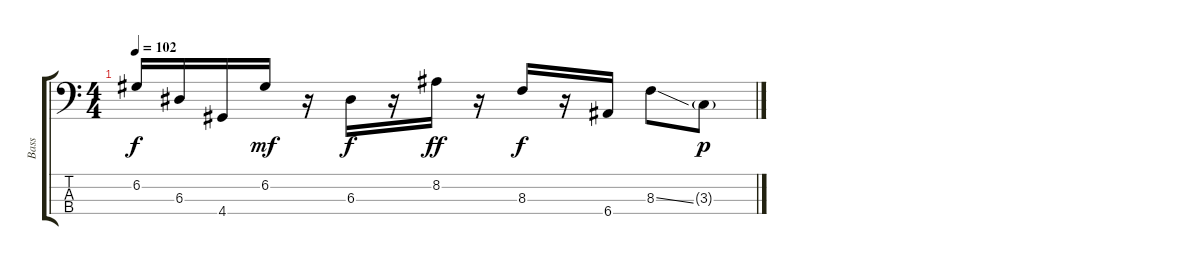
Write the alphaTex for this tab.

\track ("Bass" "Bass") {instrument electricbassfinger}
\staff {score tabs}
\tuning (G2 D2 A1 E1) {hide}
\ts (4 4)
\tempo 102
\clef f4
\ks c
6.2.16{dy f} 6.3.16 4.4.16 6.2.16{dy mf} r.16 6.3.16{dy f} r.16 8.2.16{dy ff} r.16 8.3.16{dy f} r.16 6.4.16 8.3{ss}.8 3.3{g}.8{dy p}
